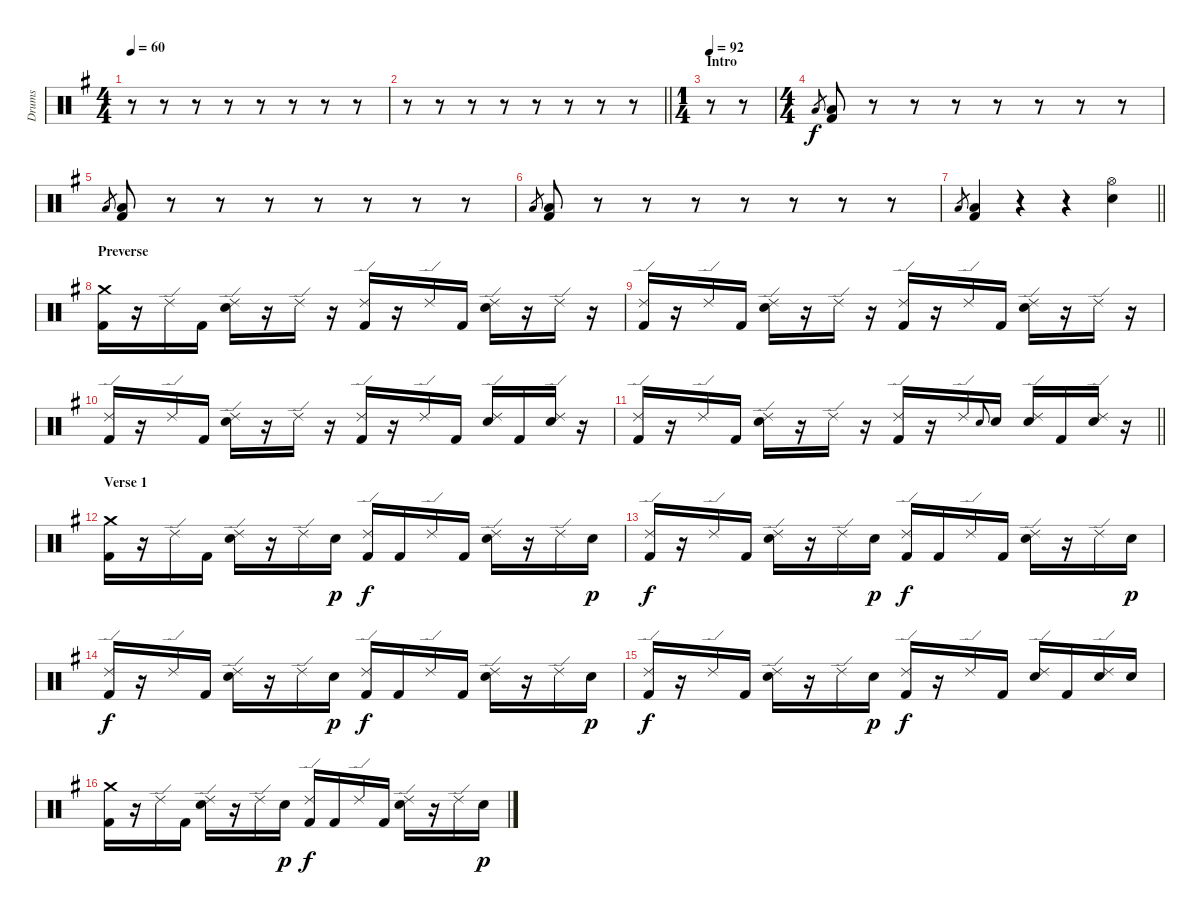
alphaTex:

\track ("Drums" "Drums") {instrument percussion}
\staff {score}
\articulation defaults
\ts (4 4)
\tempo 60
\clef neutral
\ks g
r.8{dy f} r.8 r.8 r.8 r.8 r.8 r.8 r.8 |
\barLineRight lightlight
r.8 r.8 r.8 r.8 r.8 r.8 r.8 r.8 |
\ts (1 4)
\section ("" "Intro")
\tempo 92
r.8 r.8 |
\ts (4 4)
"Low Floor Tom (hit)".8{gr} ("Low Floor Tom (hit)" "Kick (hit) 2").8 r.8 r.8 r.8 r.8 r.8 r.8 r.8 |
"Low Floor Tom (hit)".8{gr} ("Low Floor Tom (hit)" "Kick (hit) 2").8 r.8 r.8 r.8 r.8 r.8 r.8 r.8 |
"Low Floor Tom (hit)".8{gr} ("Low Floor Tom (hit)" "Kick (hit) 2").8 r.8 r.8 r.8 r.8 r.8 r.8 r.8 |
\barLineRight lightlight "Low Floor Tom (hit)".8{gr}
("Low Floor Tom (hit)" "Kick (hit) 2").4 r.4 r.4 ("Hi-Hat (open)" "Snare (hit) 2").4 |
\section ("" "Preverse")
("Crash medium (hit)" "Kick (hit) 2").16 r.16 "Ride (edge) 2".16 "Kick (hit) 2".16 ("Ride (edge) 2" "Snare (hit) 2").16 r.16 "Ride (edge) 2".16 r.16 ("Ride (edge) 2" "Kick (hit) 2").16 r.16 "Ride (edge) 2".16 "Kick (hit) 2".16 ("Ride (edge) 2" "Snare (hit) 2").16 r.16 "Ride (edge) 2".16 r.16 |
("Ride (edge) 2" "Kick (hit) 2").16 r.16 "Ride (edge) 2".16 "Kick (hit) 2".16 ("Ride (edge) 2" "Snare (hit) 2").16 r.16 "Ride (edge) 2".16 r.16 ("Ride (edge) 2" "Kick (hit) 2").16 r.16 "Ride (edge) 2".16 "Kick (hit) 2".16 ("Ride (edge) 2" "Snare (hit) 2").16 r.16 "Ride (edge) 2".16 r.16 |
("Ride (edge) 2" "Kick (hit) 2").16 r.16 "Ride (edge) 2".16 "Kick (hit) 2".16 ("Ride (edge) 2" "Snare (hit) 2").16 r.16 "Ride (edge) 2".16 r.16 ("Ride (edge) 2" "Kick (hit) 2").16 r.16 "Ride (edge) 2".16 "Kick (hit) 2".16 ("Ride (edge) 2" "Snare (hit) 2").16 "Kick (hit) 2".16 ("Ride (edge) 2" "Snare (hit) 2").16 r.16 |
\barLineRight lightlight
("Ride (edge) 2" "Kick (hit) 2").16 r.16 "Ride (edge) 2".16 "Kick (hit) 2".16 ("Ride (edge) 2" "Snare (hit) 2").16 r.16 "Ride (edge) 2".16 r.16 ("Ride (edge) 2" "Kick (hit) 2").16 r.16 "Ride (edge) 2".16 "Snare (hit) 2".8{gr onbeat} "Snare (hit) 2".16 ("Ride (edge) 2" "Snare (hit) 2").16 "Kick (hit) 2".16 ("Ride (edge) 2" "Snare (hit) 2").16 r.16 |
\section ("" "Verse 1")
("Crash medium (hit)" "Kick (hit) 2").16 r.16 "Ride (edge) 2".16 "Kick (hit) 2".16 ("Ride (edge) 2" "Snare (hit) 2").16 r.16 "Ride (edge) 2".16 "Snare (hit) 2".16{dy p} ("Ride (edge) 2" "Kick (hit) 2").16{dy f} "Kick (hit) 2".16 "Ride (edge) 2".16 "Kick (hit) 2".16 ("Ride (edge) 2" "Snare (hit) 2").16 r.16 "Ride (edge) 2".16 "Snare (hit) 2".16{dy p} |
("Ride (edge) 2" "Kick (hit) 2").16{dy f} r.16 "Ride (edge) 2".16 "Kick (hit) 2".16 ("Ride (edge) 2" "Snare (hit) 2").16 r.16 "Ride (edge) 2".16 "Snare (hit) 2".16{dy p} ("Ride (edge) 2" "Kick (hit) 2").16{dy f} "Kick (hit) 2".16 "Ride (edge) 2".16 "Kick (hit) 2".16 ("Ride (edge) 2" "Snare (hit) 2").16 r.16 "Ride (edge) 2".16 "Snare (hit) 2".16{dy p} |
("Ride (edge) 2" "Kick (hit) 2").16{dy f} r.16 "Ride (edge) 2".16 "Kick (hit) 2".16 ("Ride (edge) 2" "Snare (hit) 2").16 r.16 "Ride (edge) 2".16 "Snare (hit) 2".16{dy p} ("Ride (edge) 2" "Kick (hit) 2").16{dy f} "Kick (hit) 2".16 "Ride (edge) 2".16 "Kick (hit) 2".16 ("Ride (edge) 2" "Snare (hit) 2").16 r.16 "Ride (edge) 2".16 "Snare (hit) 2".16{dy p} |
("Ride (edge) 2" "Kick (hit) 2").16{dy f} r.16 "Ride (edge) 2".16 "Kick (hit) 2".16 ("Ride (edge) 2" "Snare (hit) 2").16 r.16 "Ride (edge) 2".16 "Snare (hit) 2".16{dy p} ("Ride (edge) 2" "Kick (hit) 2").16{dy f} r.16 "Ride (edge) 2".16 "Kick (hit) 2".16 ("Ride (edge) 2" "Snare (hit) 2").16 "Kick (hit) 2".16 ("Ride (edge) 2" "Snare (hit) 2").16 "Snare (hit) 2".16 |
("Crash medium (hit)" "Kick (hit) 2").16 r.16 "Ride (edge) 2".16 "Kick (hit) 2".16 ("Ride (edge) 2" "Snare (hit) 2").16 r.16 "Ride (edge) 2".16 "Snare (hit) 2".16{dy p} ("Ride (edge) 2" "Kick (hit) 2").16{dy f} "Kick (hit) 2".16 "Ride (edge) 2".16 "Kick (hit) 2".16 ("Ride (edge) 2" "Snare (hit) 2").16 r.16 "Ride (edge) 2".16 "Snare (hit) 2".16{dy p}
